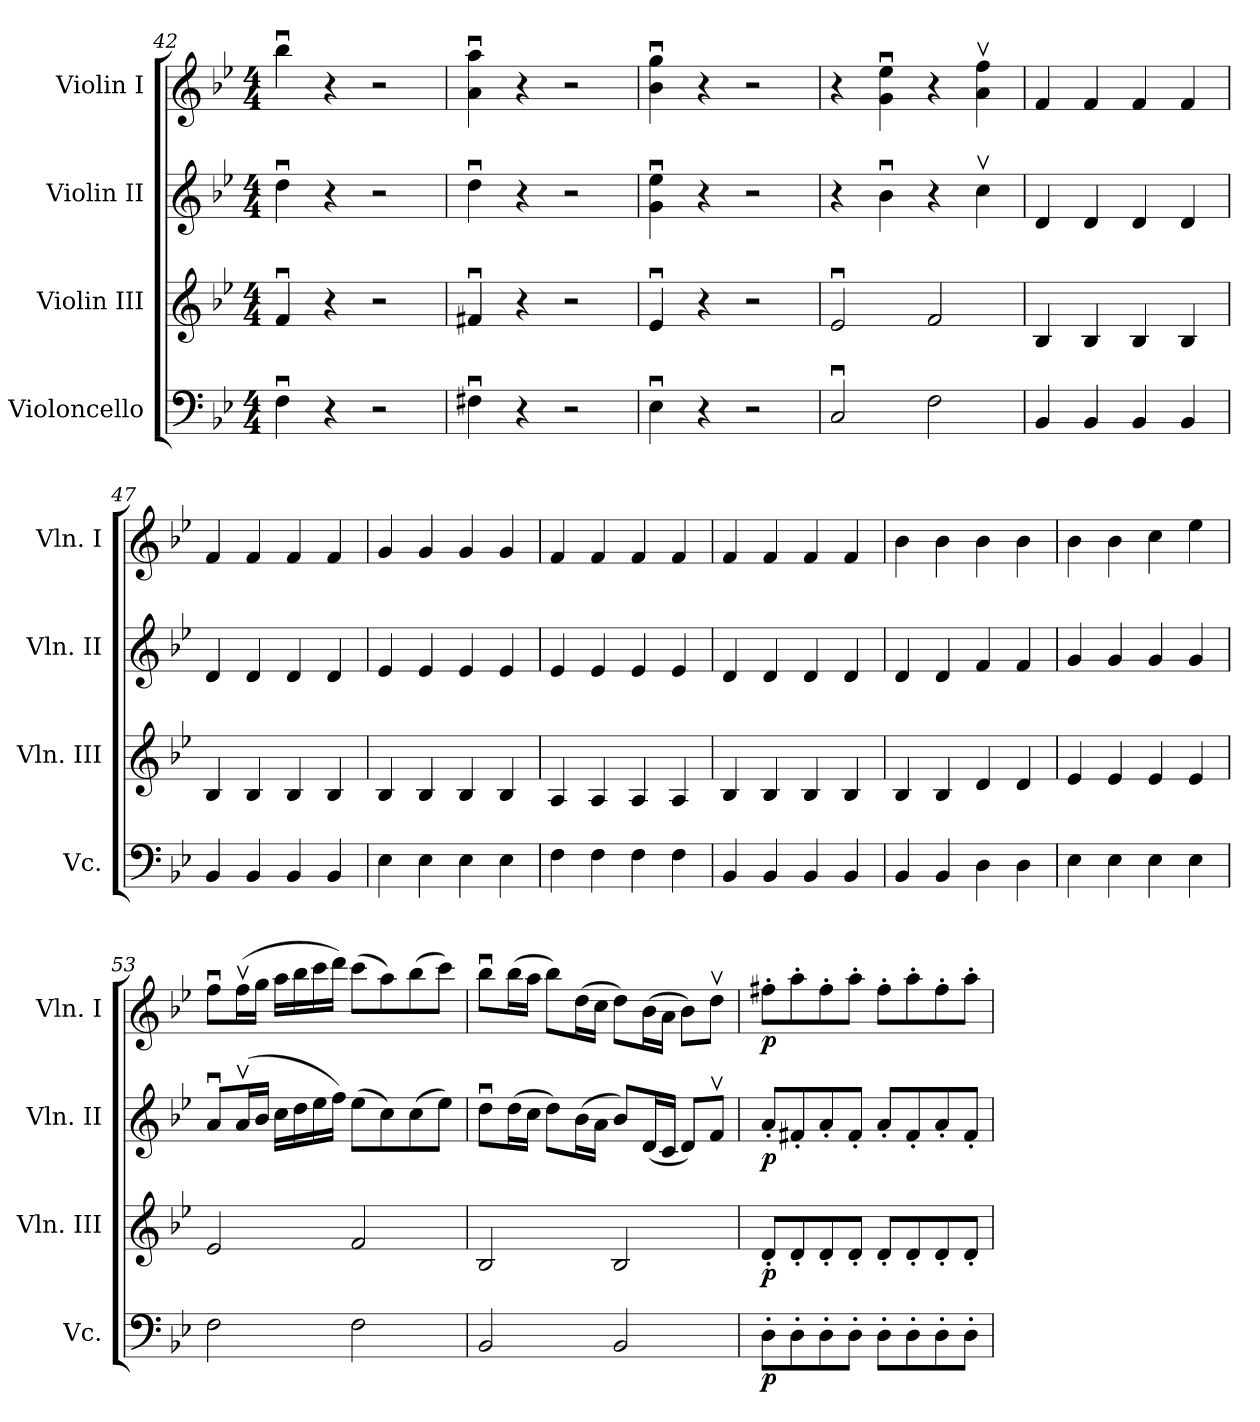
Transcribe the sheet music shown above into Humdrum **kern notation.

**kern	**dynam	**kern	**dynam	**kern	**dynam	**kern	**dynam
*part4	*part4	*part3	*part3	*part2	*part2	*part1	*part1
*staff4	*staff4	*staff3	*staff3	*staff2	*staff2	*staff1	*staff1
*I"Violoncello	*	*I"Violin III	*	*I"Violin II	*	*I"Violin I	*
*I'Vc.	*	*I'Vln. III	*	*I'Vln. II	*	*I'Vln. I	*
*clefF4	*	*clefG2	*	*clefG2	*	*clefG2	*
*k[b-e-]	*	*k[b-e-]	*	*k[b-e-]	*	*k[b-e-]	*
*B-:	*	*B-:	*	*B-:	*	*B-:	*
*M4/4	*	*M4/4	*	*M4/4	*	*M4/4	*
=42	=42	=42	=42	=42	=42	=42	=42
4Fui\	.	4fui/	.	4ddui\	.	4bb-ui\	.
4r	.	4r	.	4r	.	4r	.
2r	.	2r	.	2r	.	2r	.
=43	=43	=43	=43	=43	=43	=43	=43
4F#Xui\	.	4f#Xui/	.	4ddui\	.	4ai\u 4aaiu	.
4r	.	4r	.	4r	.	4r	.
2r	.	2r	.	2r	.	2r	.
!!LO:LB:g=z
=44	=44	=44	=44	=44	=44	=44	=44
4E-ui\	.	4e-ui/	.	4gi\u 4ee-iu	.	4b-i\u 4ggiu	.
4r	.	4r	.	4r	.	4r	.
2r	.	2r	.	2r	.	2r	.
=45	=45	=45	=45	=45	=45	=45	=45
2Cui/	.	2e-ui/	.	4r	.	4r	.
.	.	.	.	4b-ui\	.	4gi\u 4ee-iu	.
2Fi\	.	2fi/	.	4r	.	4r	.
.	.	.	.	4ccvi\	.	4ai\v 4ffiv	.
=46	=46	=46	=46	=46	=46	=46	=46
4BB-i/	.	4B-i/	.	4di/	.	4fi/	.
4BB-i/	.	4B-i/	.	4di/	.	4fi/	.
4BB-i/	.	4B-i/	.	4di/	.	4fi/	.
4BB-i/	.	4B-i/	.	4di/	.	4fi/	.
=47	=47	=47	=47	=47	=47	=47	=47
4BB-i/	.	4B-i/	.	4di/	.	4fi/	.
4BB-i/	.	4B-i/	.	4di/	.	4fi/	.
4BB-i/	.	4B-i/	.	4di/	.	4fi/	.
4BB-i/	.	4B-i/	.	4di/	.	4fi/	.
=48	=48	=48	=48	=48	=48	=48	=48
4E-i\	.	4B-i/	.	4e-i/	.	4gi/	.
4E-i\	.	4B-i/	.	4e-i/	.	4gi/	.
4E-i\	.	4B-i/	.	4e-i/	.	4gi/	.
4E-i\	.	4B-i/	.	4e-i/	.	4gi/	.
=49	=49	=49	=49	=49	=49	=49	=49
4Fi\	.	4Ai/	.	4e-i/	.	4fi/	.
4Fi\	.	4Ai/	.	4e-i/	.	4fi/	.
4Fi\	.	4Ai/	.	4e-i/	.	4fi/	.
4Fi\	.	4Ai/	.	4e-i/	.	4fi/	.
!!LO:LB:g=z
=50	=50	=50	=50	=50	=50	=50	=50
4BB-i/	.	4B-i/	.	4di/	.	4fi/	.
4BB-i/	.	4B-i/	.	4di/	.	4fi/	.
4BB-i/	.	4B-i/	.	4di/	.	4fi/	.
4BB-i/	.	4B-i/	.	4di/	.	4fi/	.
=51	=51	=51	=51	=51	=51	=51	=51
4BB-i/	.	4B-i/	.	4di/	.	4b-i\	.
4BB-i/	.	4B-i/	.	4di/	.	4b-i\	.
4Di\	.	4di/	.	4fi/	.	4b-i\	.
4Di\	.	4di/	.	4fi/	.	4b-i\	.
=52	=52	=52	=52	=52	=52	=52	=52
4E-i\	.	4e-i/	.	4gi/	.	4b-i\	.
4E-i\	.	4e-i/	.	4gi/	.	4b-i\	.
4E-i\	.	4e-i/	.	4gi/	.	4cci\	.
4E-i\	.	4e-i/	.	4gi/	.	4ee-i\	.
=53	=53	=53	=53	=53	=53	=53	=53
2Fi\	.	2e-i/	.	8aui/L	.	8ffui\L	.
.	.	.	.	(16avi/L	.	(16ffvi\L	.
.	.	.	.	16b-i/JJ	.	16ggi\JJ	.
.	.	.	.	16cci\LL	.	16aai\LL	.
.	.	.	.	16ddi\	.	16bb-i\	.
.	.	.	.	16ee-i\	.	16ccci\	.
.	.	.	.	16ffi\JJ)	.	16dddi\JJ)	.
2Fi\	.	2fi/	.	(8ee-i\L	.	(8ccci\L	.
.	.	.	.	8cci\)	.	8aai\)	.
.	.	.	.	(8cci\	.	(8bb-i\	.
.	.	.	.	8ee-i\J)	.	8ccci\J)	.
!!LO:PB:g=z
=54	=54	=54	=54	=54	=54	=54	=54
2BB-i/	.	2B-i/	.	8ddui\L	.	8bb-ui\L	.
.	.	.	.	(16ddi\L	.	(16bb-i\L	.
.	.	.	.	16cci\JJ	.	16aai\JJ	.
.	.	.	.	8ddi\L)	.	8bb-i\L)	.
.	.	.	.	(16b-i\L	.	(16ddi\L	.
.	.	.	.	16ai\JJ	.	16cci\JJ	.
2BB-i/	.	2B-i/	.	8b-i/L)	.	8ddi\L)	.
.	.	.	.	(16di/L	.	(16b-i\L	.
.	.	.	.	16ci/JJ	.	16ai\JJ	.
.	.	.	.	8di/L)	.	8b-i\L)	.
.	.	.	.	8fvi/J	.	8ddvi\J	.
=55	=55	=55	=55	=55	=55	=55	=55
8D'i\L	p	8d'i/L	p	8a'i/L	p	8ff#X'i\L	p
8D'i\	.	8d'i/	.	8f#X'i/	.	8aa'i\	.
8D'i\	.	8d'i/	.	8a'i/	.	8ff#'i\	.
8D'i\J	.	8d'i/J	.	8f#'i/J	.	8aa'i\J	.
8D'i\L	.	8d'i/L	.	8a'i/L	.	8ff#'i\L	.
8D'i\	.	8d'i/	.	8f#'i/	.	8aa'i\	.
8D'i\	.	8d'i/	.	8a'i/	.	8ff#'i\	.
8D'i\J	.	8d'i/J	.	8f#'i/J	.	8aa'i\J	.
=	=	=	=	=	=	=	=
*-	*-	*-	*-	*-	*-	*-	*-
